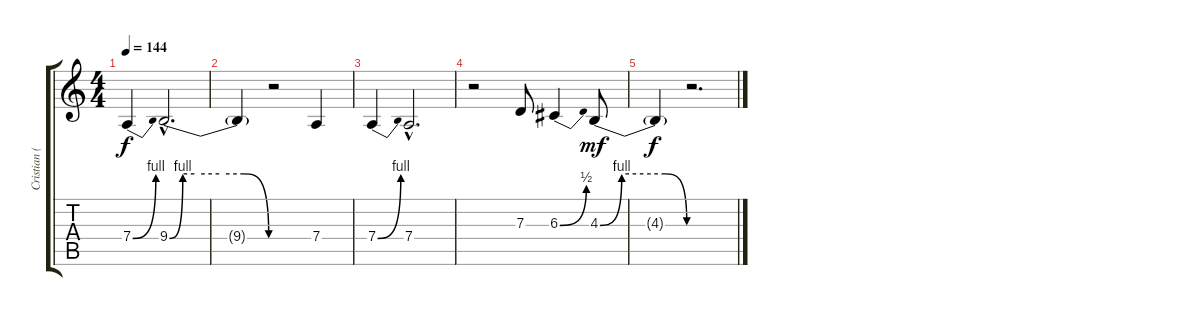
\track ("Cristian (voz)" "Cristian (") {instrument lead6voice}
\staff {score tabs}
\tuning (E4 B3 G3 D3 A2 E2) {hide}
\ts (4 4)
\tempo 144
\clef g2
\ks c
7.4{be (bend 0 0 60 4)}.4{dy f} 9.4{be (custom 0 0 8 4 15 4 30 4 45 4 60 0) hac}.2{d} |
9.4{t}.4 r.2 7.4.4 |
7.4{be (bend 0 0 60 4)}.4 7.4{hac}.2{d} |
r.2 7.3.8 6.3{be (bend 0 0 60 2)}.4 4.3{be (custom 0 0 15 4 30 4 45 4 60 0)}.8{dy mf} |
4.3{t}.4{dy f} r.2{d}
